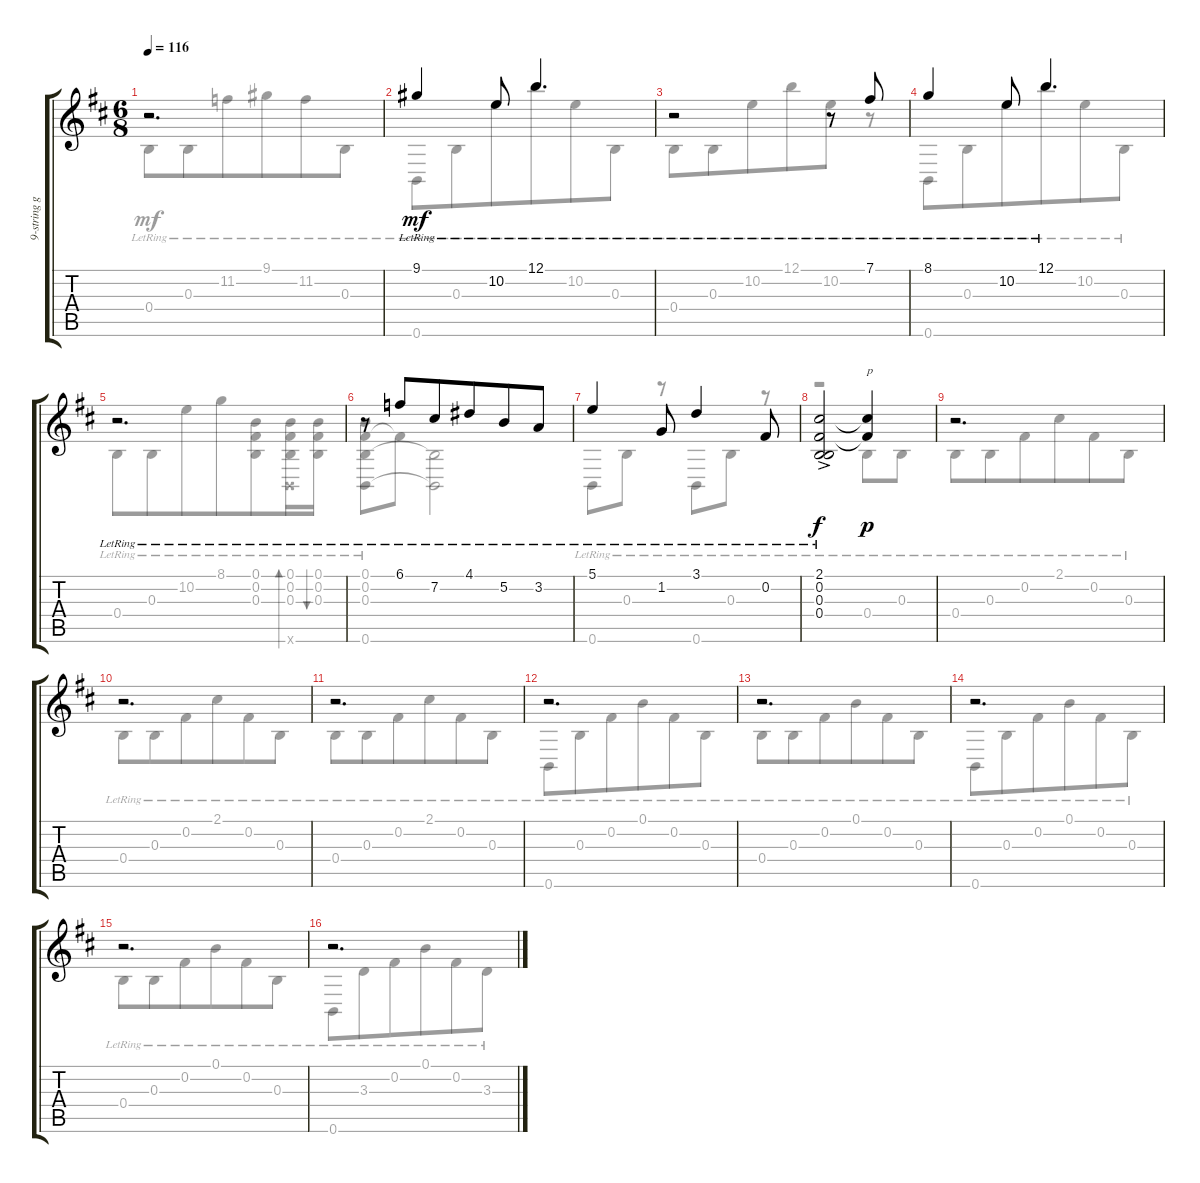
\track ("9-string guitar" "9-string g") {instrument acousticguitarsteel}
\staff {score tabs}
\tuning (B3 Gb3 B2 B2 Gb2 B1) {hide}
\voice
\ts (6 8)
\tempo 116
\clef g2
\ks d
r.2{d dy mf} |
9.1{lr}.4 10.2{lr}.8 12.1{lr}.4{d} |
r.2 r.8 7.1{lr}.8 |
8.1{lr}.4 10.2{lr}.8 12.1{lr}.4{d} |
r.2{d} |
r.8 6.1{lr}.8 7.2{lr}.8{beam merge} 4.1{lr}.8 5.2{lr}.8 3.2{lr}.8 |
5.1{lr}.4 1.2{lr}.8 3.1{lr}.4 0.2{lr}.8 |
(2.1{ac lr} 0.2{ac lr} 0.3{ac lr} 0.4{ac lr}).2{dy f} (2.1{t} 0.2{t}).4{txt "p" dy p} |
r.2{d} |
r.2{d} |
r.2{d} |
r.2{d} |
r.2{d} |
r.2{d} |
r.2{d} |
r.2{d}
\voice
\clef g2
\ottava regular
\simile none
\ks d
0.4{lr}.8{dy mf} 0.3{lr}.8 11.2{lr}.8{beam merge} 9.1{lr}.8 11.2{lr}.8 0.3{lr}.8 |
0.6{lr}.8 0.3{lr}.8 10.2{lr}.8{beam merge} 12.1{lr}.8 10.2{lr}.8 0.3{lr}.8 |
0.4{lr}.8 0.3{lr}.8 10.2{lr}.8{beam merge} 12.1{lr}.8 10.2{lr}.8 r.8 |
0.6{lr}.8 0.3{lr}.8 10.2{lr}.8{beam merge} 12.1{lr}.8 10.2{lr}.8 0.3{lr}.8 |
0.4{lr}.8 0.3{lr}.8 10.2{lr}.8{beam merge} 8.1{lr}.8 (0.1{lr} 0.2{lr} 0.3{lr}).8 (0.1{lr} 0.2{lr} 0.3{lr} 0.6{x}).16{bd 30} (0.1{lr} 0.2{lr} 0.3{lr}).16{bu 30} |
(0.1{lr} 0.2{lr} 0.3{lr} 0.6{lr}).8{beam merge} 0.2{t}.8 (0.3{t} 0.6{t}).2 |
0.6{lr}.8{beam merge} 0.3{lr}.8 r.8 0.6{lr}.8{beam merge} 0.3{lr}.8 r.8 |
r.2 0.4{lr}.8{dy p} 0.3{lr}.8 |
0.4{lr}.8 0.3{lr}.8 0.2{lr}.8{beam merge} 2.1{lr}.8 0.2{lr}.8 0.3{lr}.8 |
0.4{lr}.8 0.3{lr}.8 0.2{lr}.8{beam merge} 2.1{lr}.8 0.2{lr}.8 0.3{lr}.8 |
0.4{lr}.8 0.3{lr}.8 0.2{lr}.8{beam merge} 2.1{lr}.8 0.2{lr}.8 0.3{lr}.8 |
0.6{lr}.8 0.3{lr}.8 0.2{lr}.8{beam merge} 0.1{lr}.8 0.2{lr}.8 0.3{lr}.8 |
0.4{lr}.8 0.3{lr}.8 0.2{lr}.8{beam merge} 0.1{lr}.8 0.2{lr}.8 0.3{lr}.8 |
0.6{lr}.8 0.3{lr}.8 0.2{lr}.8{beam merge} 0.1{lr}.8 0.2{lr}.8 0.3{lr}.8 |
0.4{lr}.8 0.3{lr}.8 0.2{lr}.8{beam merge} 0.1{lr}.8 0.2{lr}.8 0.3{lr}.8 |
0.6{lr}.8 3.3{lr}.8 0.2{lr}.8{beam merge} 0.1{lr}.8 0.2{lr}.8 3.3{lr}.8
